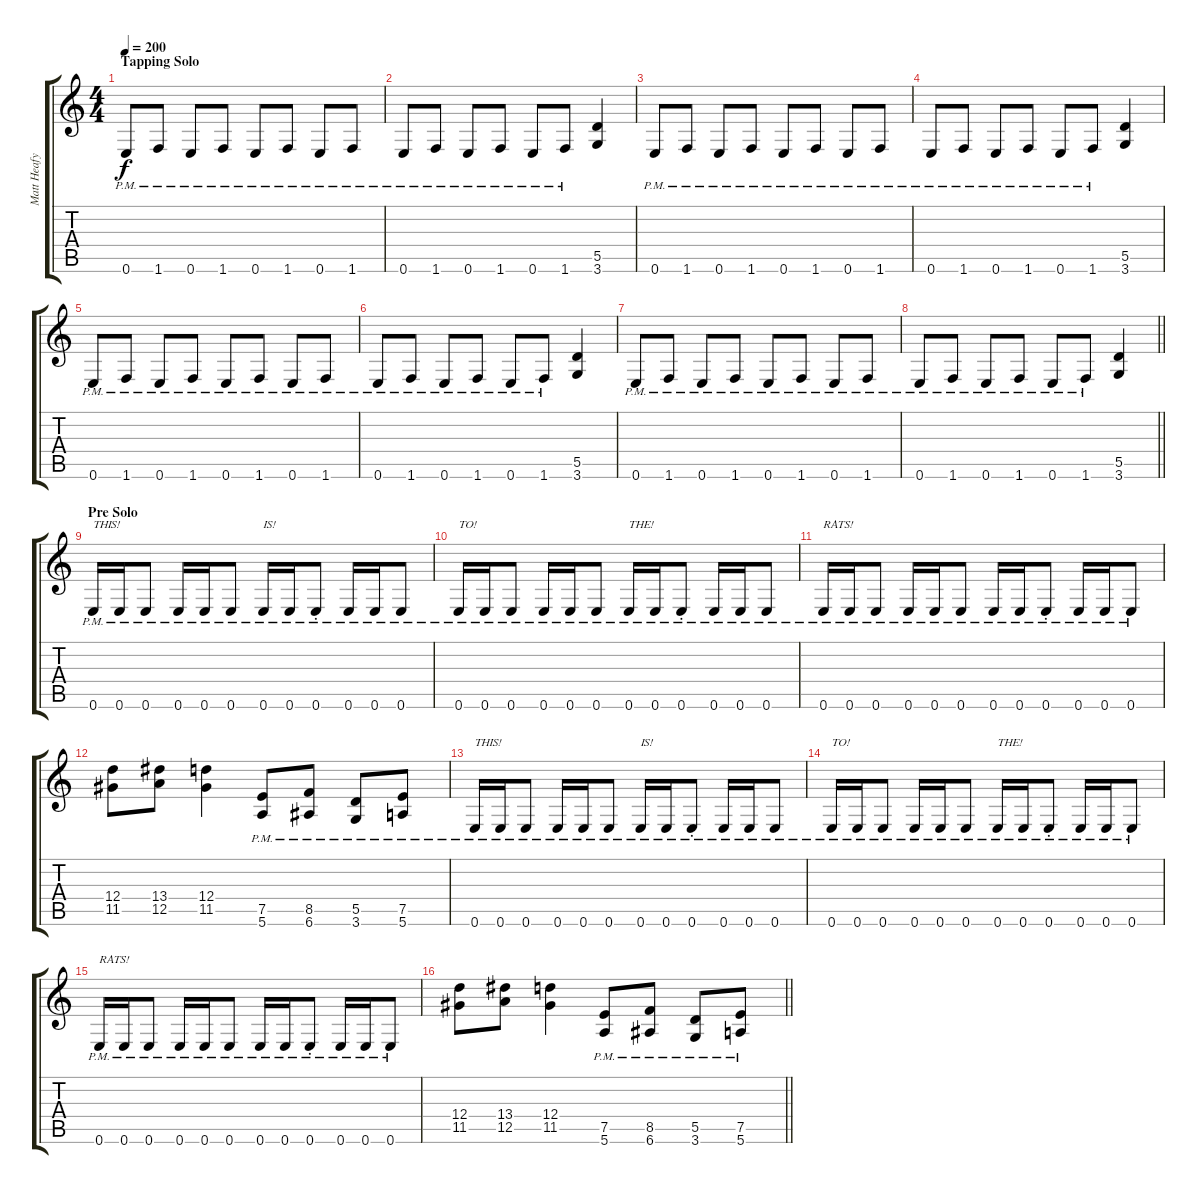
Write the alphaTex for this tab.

\track ("Matt Heafy" "Matt Heafy") {instrument distortionguitar}
\staff {score tabs}
\tuning (E4 B3 G3 D3 A2 E2) {hide}
\ts (4 4)
\section ("" "Tapping Solo")
\tempo 200
\clef g2
\ks c
0.6{pm}.8{dy f volume 16 balance 8} 1.6{pm}.8 0.6{pm}.8 1.6{pm}.8 0.6{pm}.8 1.6{pm}.8 0.6{pm}.8 1.6{pm}.8 |
0.6{pm}.8 1.6{pm}.8 0.6{pm}.8 1.6{pm}.8 0.6{pm}.8 1.6{pm}.8 (5.5 3.6).4 |
0.6{pm}.8 1.6{pm}.8 0.6{pm}.8 1.6{pm}.8 0.6{pm}.8 1.6{pm}.8 0.6{pm}.8 1.6{pm}.8 |
0.6{pm}.8 1.6{pm}.8 0.6{pm}.8 1.6{pm}.8 0.6{pm}.8 1.6{pm}.8 (5.5 3.6).4 |
0.6{pm}.8 1.6{pm}.8 0.6{pm}.8 1.6{pm}.8 0.6{pm}.8 1.6{pm}.8 0.6{pm}.8 1.6{pm}.8 |
0.6{pm}.8 1.6{pm}.8 0.6{pm}.8 1.6{pm}.8 0.6{pm}.8 1.6{pm}.8 (5.5 3.6).4 |
0.6{pm}.8 1.6{pm}.8 0.6{pm}.8 1.6{pm}.8 0.6{pm}.8 1.6{pm}.8 0.6{pm}.8 1.6{pm}.8 |
\barLineRight lightlight
0.6{pm}.8 1.6{pm}.8 0.6{pm}.8 1.6{pm}.8 0.6{pm}.8 1.6{pm}.8 (5.5 3.6).4 |
\section ("" "Pre Solo")
0.6{pm}.16{txt "THIS!"} 0.6{pm}.16 0.6{pm}.8 0.6{pm}.16 0.6{pm}.16 0.6{pm}.8 0.6{pm}.16{txt "IS!"} 0.6{pm}.16 0.6{pm st}.8 0.6{pm}.16 0.6{pm}.16 0.6{pm}.8 |
0.6{pm}.16{txt "TO!"} 0.6{pm}.16 0.6{pm}.8 0.6{pm}.16 0.6{pm}.16 0.6{pm}.8 0.6{pm}.16{txt "THE!"} 0.6{pm}.16 0.6{pm st}.8 0.6{pm}.16 0.6{pm}.16 0.6{pm}.8 |
0.6{pm}.16{txt "RATS!"} 0.6{pm}.16 0.6{pm}.8 0.6{pm}.16 0.6{pm}.16 0.6{pm}.8 0.6{pm}.16 0.6{pm}.16 0.6{pm st}.8 0.6{pm}.16 0.6{pm}.16 0.6{pm}.8 |
(12.4 11.5).8 (13.4 12.5).8 (12.4 11.5).4 (7.5{pm} 5.6{pm}).8 (8.5{pm} 6.6{pm}).8 (5.5{pm} 3.6{pm}).8 (7.5{pm} 5.6{pm}).8 |
0.6{pm}.16{txt "THIS!"} 0.6{pm}.16 0.6{pm}.8 0.6{pm}.16 0.6{pm}.16 0.6{pm}.8 0.6{pm}.16{txt "IS!"} 0.6{pm}.16 0.6{pm st}.8 0.6{pm}.16 0.6{pm}.16 0.6{pm}.8 |
0.6{pm}.16{txt "TO!"} 0.6{pm}.16 0.6{pm}.8 0.6{pm}.16 0.6{pm}.16 0.6{pm}.8 0.6{pm}.16{txt "THE!"} 0.6{pm}.16 0.6{pm st}.8 0.6{pm}.16 0.6{pm}.16 0.6{pm}.8 |
0.6{pm}.16{txt "RATS!"} 0.6{pm}.16 0.6{pm}.8 0.6{pm}.16 0.6{pm}.16 0.6{pm}.8 0.6{pm}.16 0.6{pm}.16 0.6{pm st}.8 0.6{pm}.16 0.6{pm}.16 0.6{pm}.8 |
\barLineRight lightlight
(12.4 11.5).8 (13.4 12.5).8 (12.4 11.5).4 (7.5{pm} 5.6{pm}).8 (8.5{pm} 6.6{pm}).8 (5.5{pm} 3.6{pm}).8 (7.5{pm} 5.6{pm}).8
